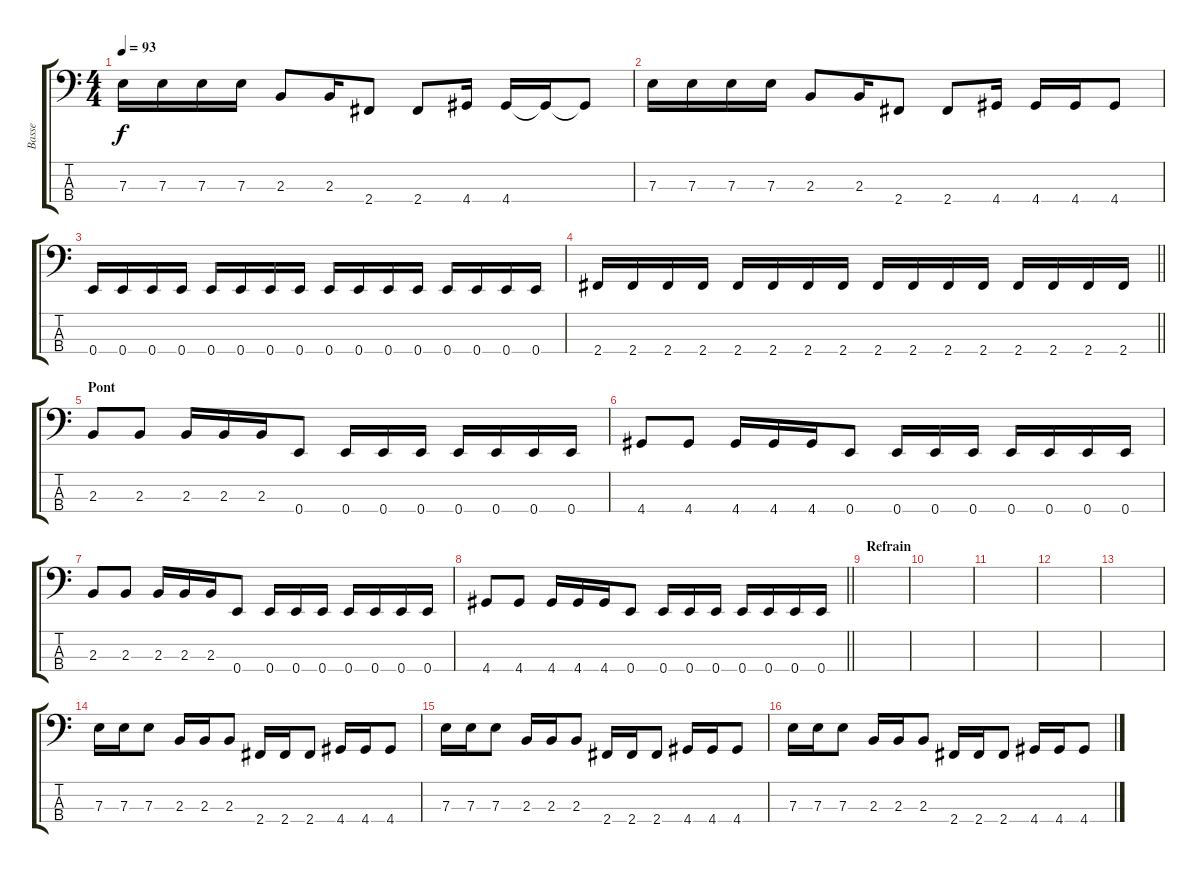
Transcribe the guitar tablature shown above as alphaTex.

\track ("Basse" "Basse") {instrument electricbassfinger}
\staff {score tabs}
\tuning (G2 D2 A1 E1) {hide}
\ts (4 4)
\tempo 93
\clef f4
\ks c
7.3.16{dy f} 7.3.16 7.3.16 7.3.16 2.3.8 2.3.16 2.4.8 2.4.8 4.4.16 4.4.16 4.4{t}.16 4.4{t}.8 |
7.3.16 7.3.16 7.3.16 7.3.16 2.3.8 2.3.16 2.4.8 2.4.8 4.4.16 4.4.16 4.4.16 4.4.8 |
0.4.16 0.4.16 0.4.16 0.4.16 0.4.16 0.4.16 0.4.16 0.4.16 0.4.16 0.4.16 0.4.16 0.4.16 0.4.16 0.4.16 0.4.16 0.4.16 |
\barLineRight lightlight
2.4.16 2.4.16 2.4.16 2.4.16 2.4.16 2.4.16 2.4.16 2.4.16 2.4.16 2.4.16 2.4.16 2.4.16 2.4.16 2.4.16 2.4.16 2.4.16 |
\section ("" "Pont")
2.3.8 2.3.8 2.3.16 2.3.16 2.3.16 0.4.8 0.4.16 0.4.16 0.4.16 0.4.16 0.4.16 0.4.16 0.4.16 |
4.4.8 4.4.8 4.4.16 4.4.16 4.4.16 0.4.8 0.4.16 0.4.16 0.4.16 0.4.16 0.4.16 0.4.16 0.4.16 |
2.3.8 2.3.8 2.3.16 2.3.16 2.3.16 0.4.8 0.4.16 0.4.16 0.4.16 0.4.16 0.4.16 0.4.16 0.4.16 |
\barLineRight lightlight
4.4.8 4.4.8 4.4.16 4.4.16 4.4.16 0.4.8 0.4.16 0.4.16 0.4.16 0.4.16 0.4.16 0.4.16 0.4.16 |
\section ("" "Refrain")
|
|
|
|
|
7.3.16 7.3.16 7.3.8 2.3.16 2.3.16 2.3.8 2.4.16 2.4.16 2.4.8 4.4.16 4.4.16 4.4.8 |
7.3.16 7.3.16 7.3.8 2.3.16 2.3.16 2.3.8 2.4.16 2.4.16 2.4.8 4.4.16 4.4.16 4.4.8 |
7.3.16 7.3.16 7.3.8 2.3.16 2.3.16 2.3.8 2.4.16 2.4.16 2.4.8 4.4.16 4.4.16 4.4.8
